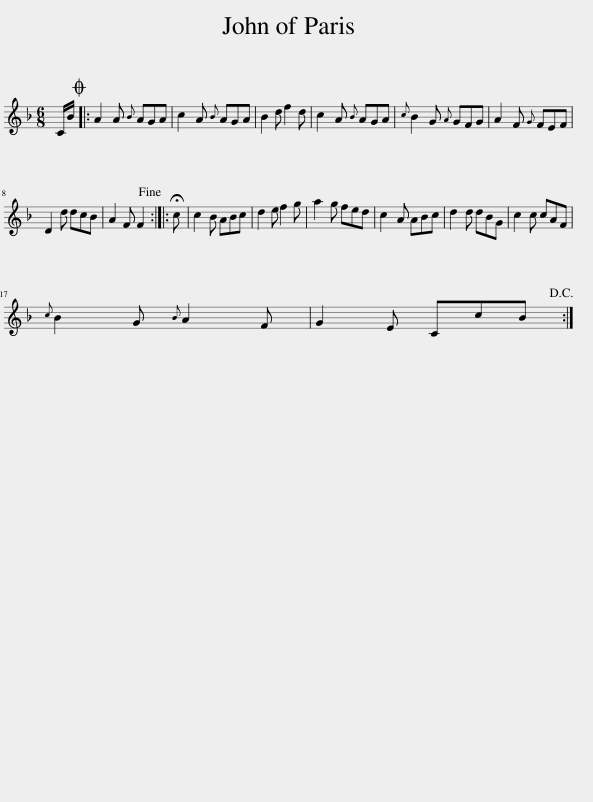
X:1
L:1/8
M:6/8
I:linebreak $
K:F
V:1 treble
V:1
 C/B/ |:O A2 A{B} AGA | c2 A{B} AGA | B2 d f2 d | c2 A{B} AGA | %5
{c} B2 G{A} GFG | A2 F{G} FEF |$ D2 d dcB | A2 F F2!fine! :: !fermata!c | %10
 c2 B ABc | d2 e f2 g | a2 g fed | c2 A ABc | d2 d dBG | %15
 c2 c cAF |${c} B2 G{B} A2 F | G2 E CcB!D.C.! :| %18
